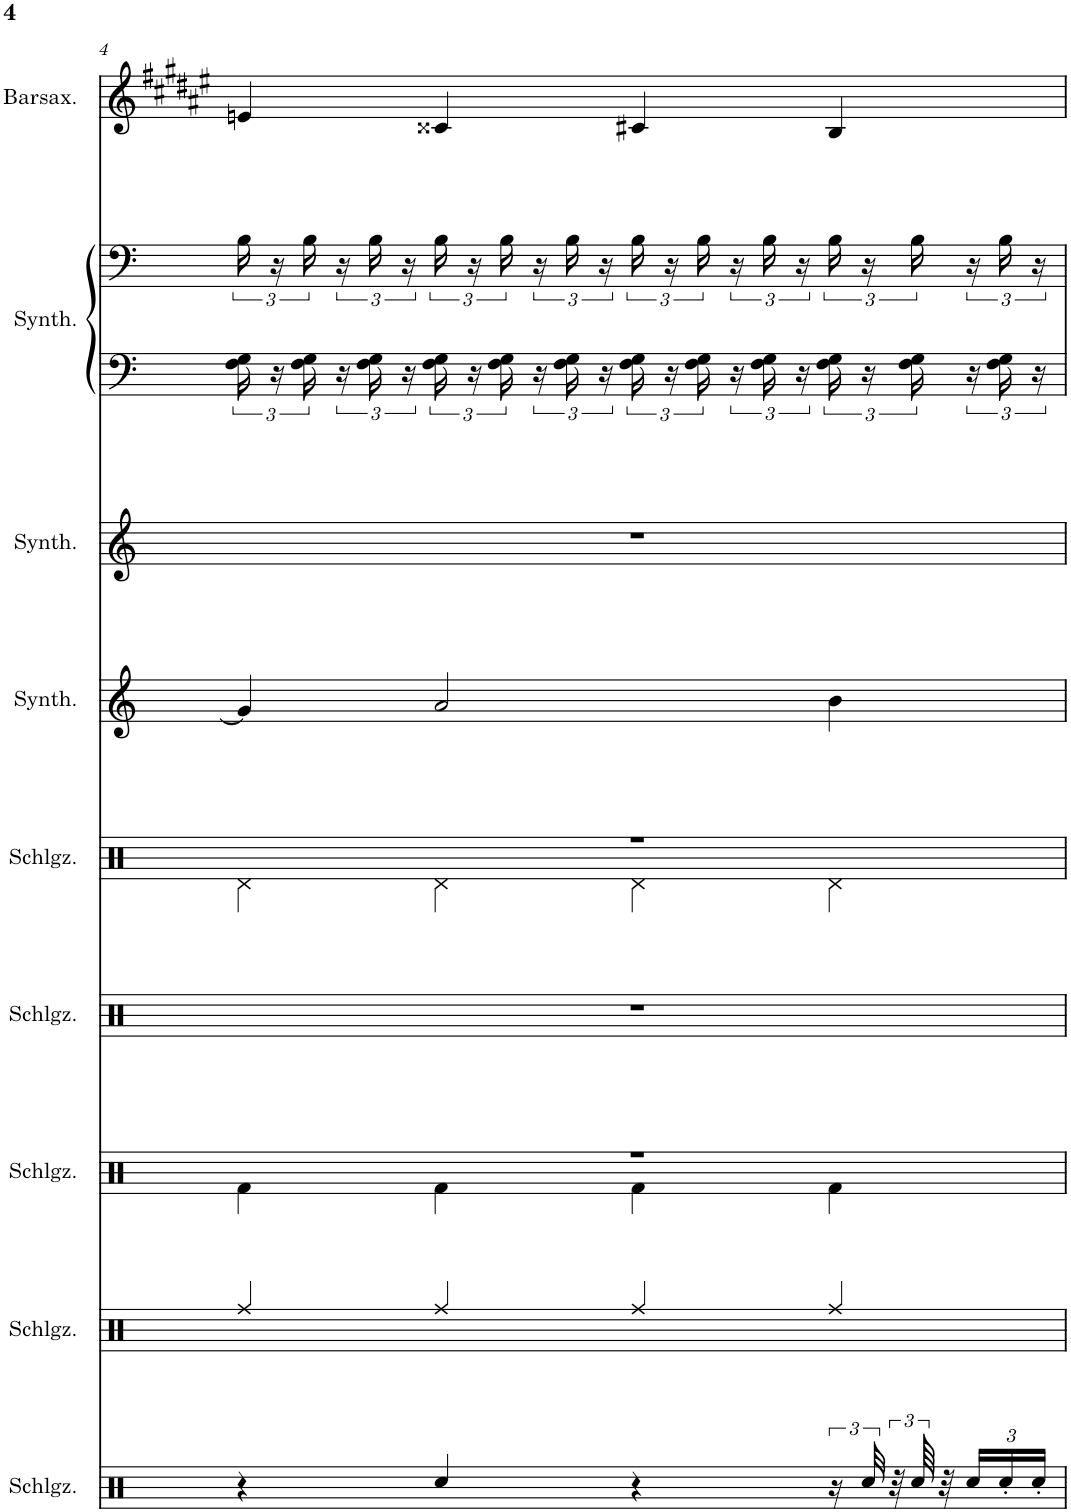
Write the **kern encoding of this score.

**kern	**kern	**kern	**kern	**kern	**kern	**kern	**kern	**kern	**kern
*part9	*part8	*part7	*part6	*part5	*part4	*part3	*part2	*part2	*part1
*staff10	*staff9	*staff8	*staff7	*staff6	*staff5	*staff4	*staff3	*staff2	*staff1
*I"4-teiliges Schlagzeug, 4-teiliges Schlagzeug, Percussion	*I"4-teiliges Schlagzeug, 4-teiliges Schlagzeug, Percussion	*I"4-teiliges Schlagzeug, 4-teiliges Schlagzeug, Percussion	*I"4-teiliges Schlagzeug, 4-teiliges Schlagzeug, Percussion	*I"4-teiliges Schlagzeug, 4-teiliges Schlagzeug, Percussion	*I"Brass Synthesizer, Brass Synthesizer, Melody	*I"Bass Synthesizer, Bass Synthesizer, Bells	*I"Brass Synthesizer	*	*I"Baritonsaxophon, Baritonsaxophon, Bass Guitar
*I'Schlgz.	*I'Schlgz.	*I'Schlgz.	*I'Schlgz.	*I'Schlgz.	*I'Synth.	*I'Synth.	*I'Synth.	*	*I'Barsax.
!!LO:PB:g=z
*clefX	*clefX	*clefX	*clefX	*clefX	*clefG2	*clefG2	*clefF4	*clefF4	*clefG2
*	*	*	*	*	*	*	*	*	*Trd12c21
*k[]	*k[]	*k[]	*k[]	*k[]	*k[]	*k[]	*k[]	*k[]	*k[f#c#g#d#a#e#]
*M4/4	*M4/4	*M4/4	*M4/4	*M4/4	*M4/4	*M4/4	*M4/4	*M4/4	*M4/4
=4	=4	=4	=4	=4	=4	=4	=4	=4	=4
*	*	*^	*	*^	*	*	*	*	*
4r	4Rff/	1r	4Rf\	1r	1r	4Rd\	4g/]	1r	24F\ 24G\	24B\	4en/
.	.	.	.	.	.	.	.	.	24r	24r	.
.	.	.	.	.	.	.	.	.	24F\ 24G\	24B\	.
.	.	.	.	.	.	.	.	.	24r	24r	.
.	.	.	.	.	.	.	.	.	24F\ 24G\	24B\	.
.	.	.	.	.	.	.	.	.	24r	24r	.
4Rcc/	4Rff/	.	4Rf\	.	.	4Rd\	2a/	.	24F\ 24G\	24B\	4c##X/
.	.	.	.	.	.	.	.	.	24r	24r	.
.	.	.	.	.	.	.	.	.	24F\ 24G\	24B\	.
.	.	.	.	.	.	.	.	.	24r	24r	.
.	.	.	.	.	.	.	.	.	24F\ 24G\	24B\	.
.	.	.	.	.	.	.	.	.	24r	24r	.
4r	4Rff/	.	4Rf\	.	.	4Rd\	.	.	24F\ 24G\	24B\	4c#X/
.	.	.	.	.	.	.	.	.	24r	24r	.
.	.	.	.	.	.	.	.	.	24F\ 24G\	24B\	.
.	.	.	.	.	.	.	.	.	24r	24r	.
.	.	.	.	.	.	.	.	.	24F\ 24G\	24B\	.
.	.	.	.	.	.	.	.	.	24r	24r	.
24r	4Rff/	.	4Rf\	.	.	4Rd\	4b\	.	24F\ 24G\	24B\	4B/
48Rcc/	.	.	.	.	.	.	.	.	24r	24r	.
48r	.	.	.	.	.	.	.	.	.	.	.
96Rcc/	.	.	.	.	.	.	.	.	24F\ 24G\	24B\	.
32r	.	.	.	.	.	.	.	.	.	.	.
*Xbrackettup	*	*	*	*	*	*	*	*	*	*	*
24Rcc/LL	.	.	.	.	.	.	.	.	24r	24r	.
24Rcc'/	.	.	.	.	.	.	.	.	24F\ 24G\	24B\	.
24Rcc'/JJ	.	.	.	.	.	.	.	.	24r	24r	.
*	*	*v	*v	*	*v	*v	*	*	*	*	*
=	=	=	=	=	=	=	=	=	=
*-	*-	*-	*-	*-	*-	*-	*-	*-	*-
